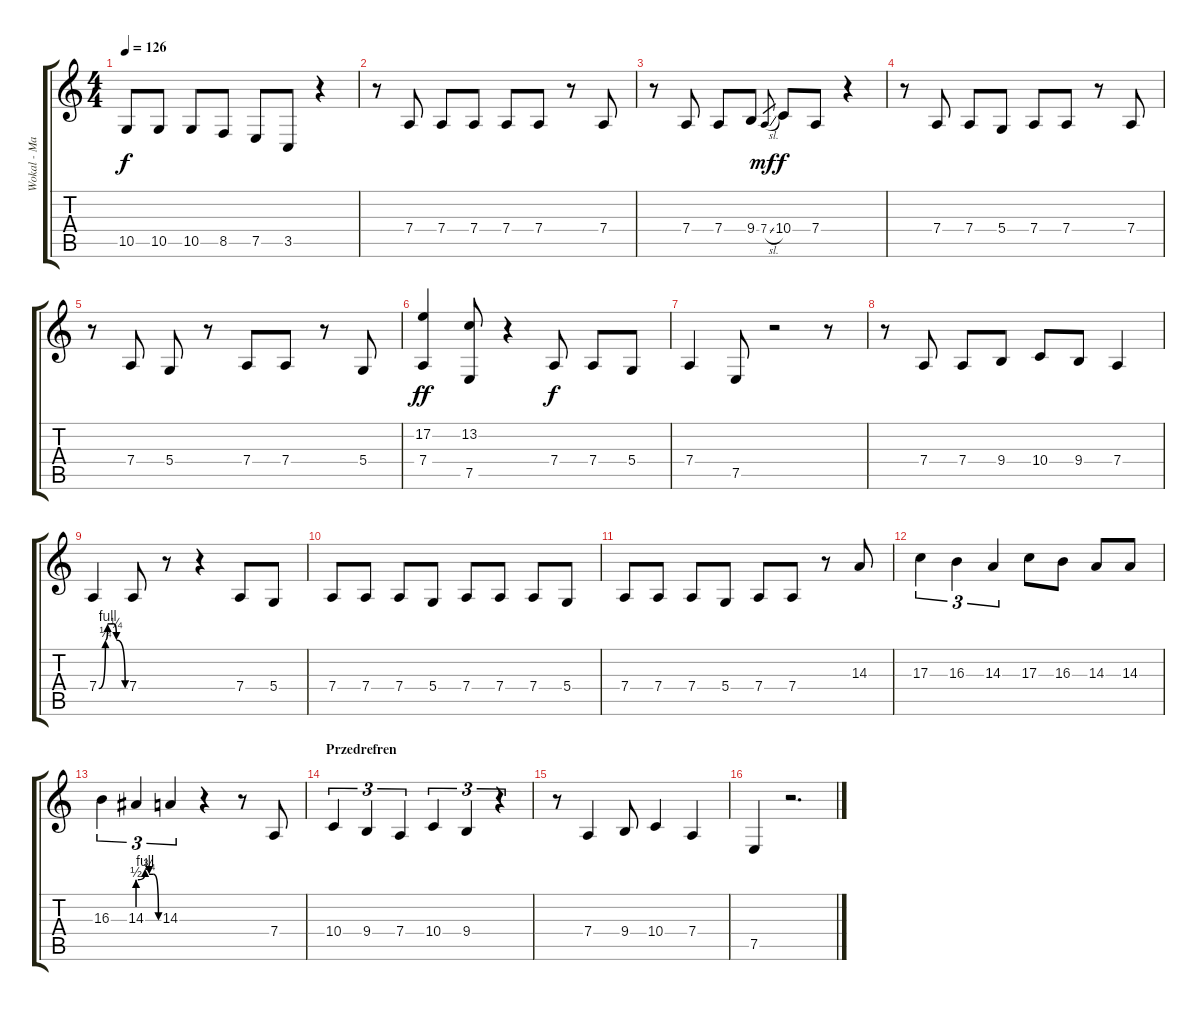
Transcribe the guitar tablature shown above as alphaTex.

\track ("Wokal - Maleo" "Wokal - Ma") {instrument oboe}
\staff {score tabs}
\tuning (E4 B3 G3 D3 A2 D2) {hide}
\ts (4 4)
\tempo 126
\clef g2
\ks c
10.5.8{dy f} 10.5.8 10.5.8 8.5.8 7.5.8 3.5.8 r.4 |
r.8 7.4.8 7.4.8 7.4.8 7.4.8 7.4.8 r.8 7.4.8 |
r.8 7.4.8 7.4.8 9.4.8 7.4{sl}.8{gr dy mf} 10.4.8{dy f} 7.4.8 r.4 |
r.8 7.4.8 7.4.8 5.4.8 7.4.8 7.4.8 r.8 7.4.8 |
r.8 7.4.8 5.4.8 r.8 7.4.8 7.4.8 r.8 5.4.8 |
(17.2 7.4).4{dy ff} (13.2 7.5).8 r.4 7.4.8{dy f} 7.4.8 5.4.8 |
7.4.4 7.5.8 r.2 r.8 |
r.8 7.4.8 7.4.8 9.4.8 10.4.8 9.4.8 7.4.4 |
7.4{be (custom 0 0 15 1 20 4 34 4 40 1 60 0)}.4 7.4.8 r.8 r.4 7.4.8 5.4.8 |
7.4.8 7.4.8 7.4.8 5.4.8 7.4.8 7.4.8 7.4.8 5.4.8 |
7.4.8 7.4.8 7.4.8 5.4.8 7.4.8 7.4.8 r.8 14.3.8 |
17.3.4{tu (3 2)} 16.3.4{tu (3 2)} 14.3.4{tu (3 2)} 17.3.8 16.3.8 14.3.8 14.3.8 |
16.3.4{tu (3 2)} 14.3{be (custom 0 2 21 4 33 3 45 3 60 0)}.4{tu (3 2)} 14.3.4{tu (3 2)} r.4 r.8 7.4.8 |
\section ("" "Przedrefren")
10.4.4{tu (3 2)} 9.4.4{tu (3 2)} 7.4.4{tu (3 2)} 10.4.4{tu (3 2)} 9.4.4{tu (3 2)} r.4{tu (3 2)} |
r.8 7.4.4 9.4.8 10.4.4 7.4.4 |
7.5.4 r.2{d}
